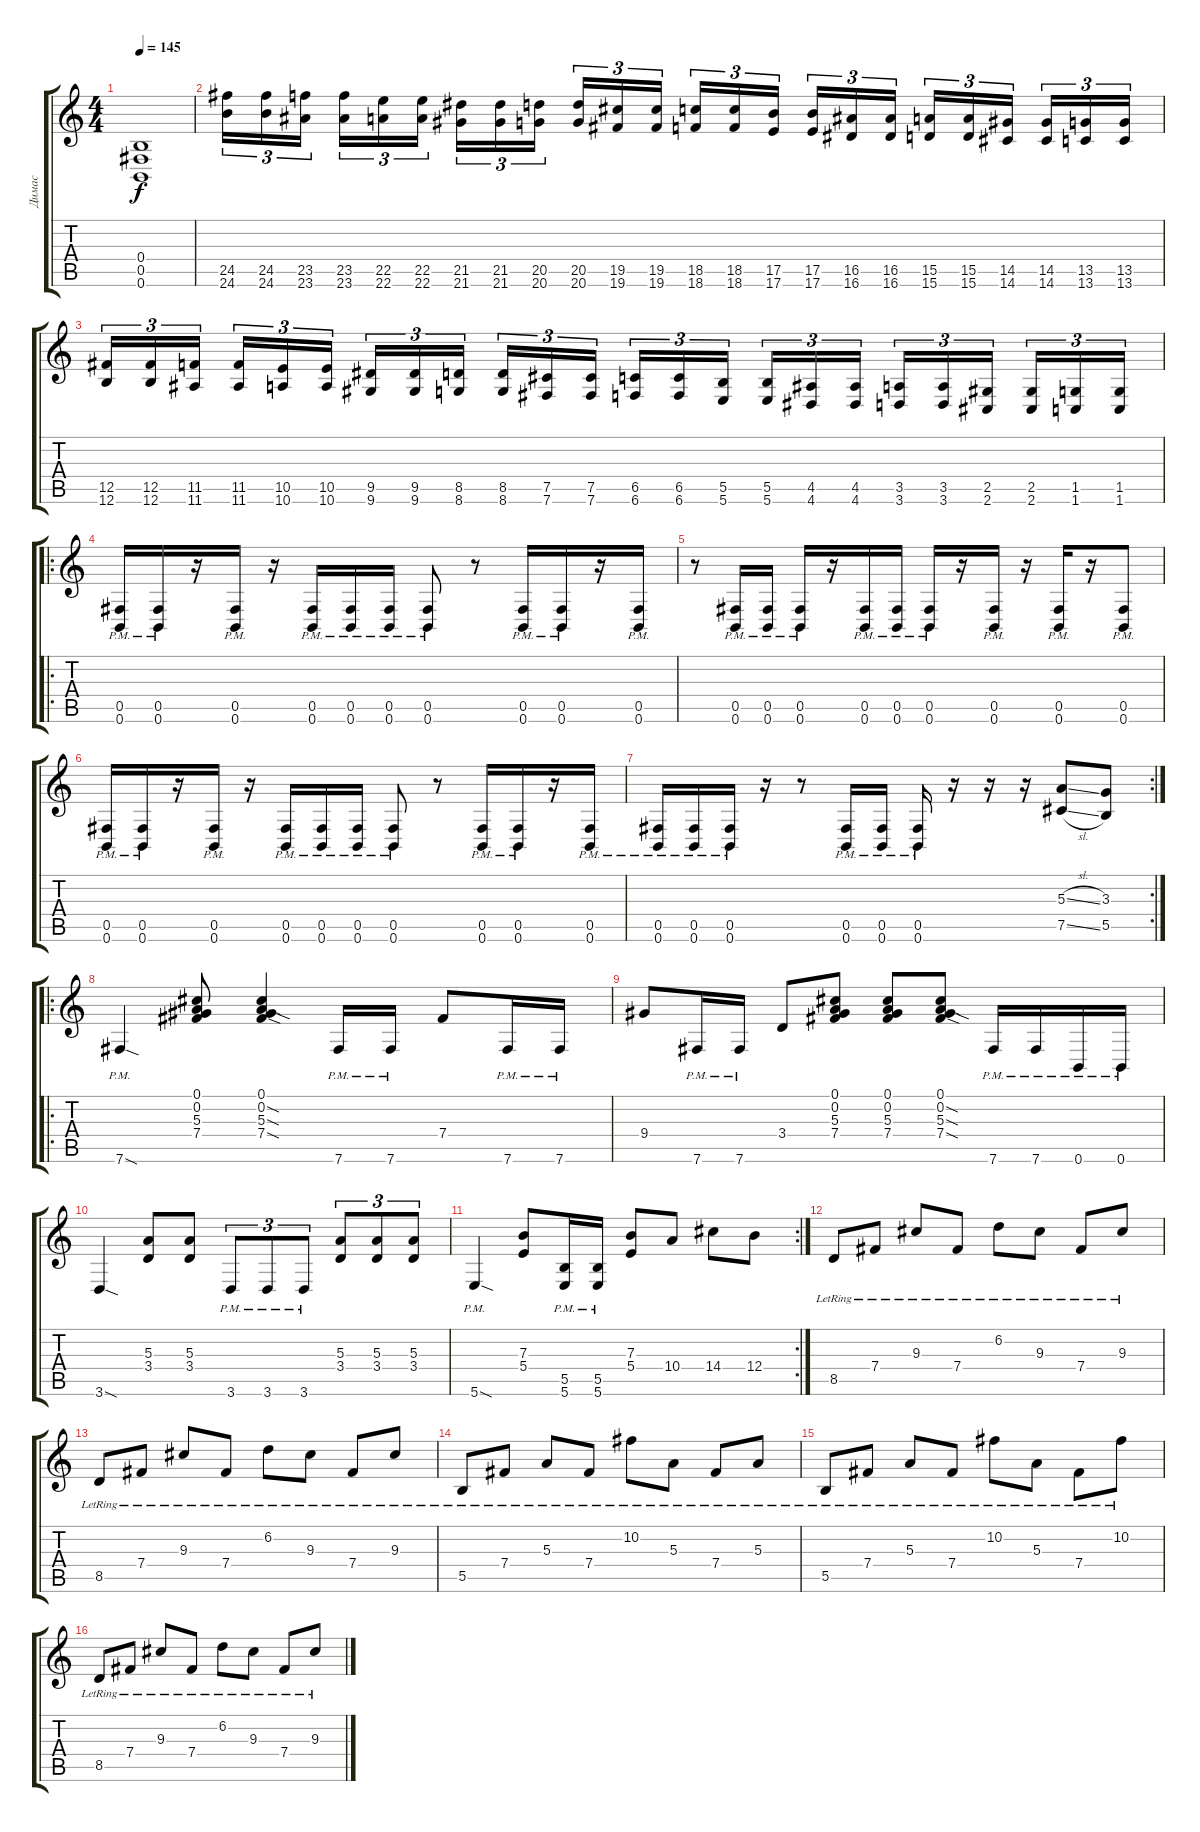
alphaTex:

\track ("Димас" "Димас") {instrument electricguitarclean}
\staff {score tabs}
\tuning (Db4 Ab3 E3 B2 Gb2 B1) {hide}
\ts (4 4)
\tempo 145
\clef g2
\ks c
(0.4{t} 0.5{t} 0.6{t}).1{dy f} |
(24.5 24.6).16{tu (3 2)} (24.5 24.6).16{tu (3 2)} (23.5 23.6).16{tu (3 2) beam splitsecondary} (23.5 23.6).16{tu (3 2)} (22.5 22.6).16{tu (3 2)} (22.5 22.6).16{tu (3 2)} (21.5 21.6).16{tu (3 2)} (21.5 21.6).16{tu (3 2)} (20.5 20.6).16{tu (3 2) beam splitsecondary} (20.5 20.6).16{tu (3 2)} (19.5 19.6).16{tu (3 2)} (19.5 19.6).16{tu (3 2)} (18.5 18.6).16{tu (3 2)} (18.5 18.6).16{tu (3 2)} (17.5 17.6).16{tu (3 2) beam splitsecondary} (17.5 17.6).16{tu (3 2)} (16.5 16.6).16{tu (3 2)} (16.5 16.6).16{tu (3 2)} (15.5 15.6).16{tu (3 2)} (15.5 15.6).16{tu (3 2)} (14.5 14.6).16{tu (3 2) beam splitsecondary} (14.5 14.6).16{tu (3 2)} (13.5 13.6).16{tu (3 2)} (13.5 13.6).16{tu (3 2)} |
(12.5 12.6).16{tu (3 2)} (12.5 12.6).16{tu (3 2)} (11.5 11.6).16{tu (3 2) beam splitsecondary} (11.5 11.6).16{tu (3 2)} (10.5 10.6).16{tu (3 2)} (10.5 10.6).16{tu (3 2)} (9.5 9.6).16{tu (3 2)} (9.5 9.6).16{tu (3 2)} (8.5 8.6).16{tu (3 2) beam splitsecondary} (8.5 8.6).16{tu (3 2)} (7.5 7.6).16{tu (3 2)} (7.5 7.6).16{tu (3 2)} (6.5 6.6).16{tu (3 2)} (6.5 6.6).16{tu (3 2)} (5.5 5.6).16{tu (3 2) beam splitsecondary} (5.5 5.6).16{tu (3 2)} (4.5 4.6).16{tu (3 2)} (4.5 4.6).16{tu (3 2)} (3.5 3.6).16{tu (3 2)} (3.5 3.6).16{tu (3 2)} (2.5 2.6).16{tu (3 2) beam splitsecondary} (2.5 2.6).16{tu (3 2)} (1.5 1.6).16{tu (3 2)} (1.5 1.6).16{tu (3 2)} |
\ro
(0.5{pm} 0.6{pm}).16 (0.5{pm} 0.6{pm}).16 r.16 (0.5{pm} 0.6{pm}).16 r.16 (0.5{pm} 0.6{pm}).16 (0.5{pm} 0.6{pm}).16 (0.5{pm} 0.6{pm}).16 (0.5{pm} 0.6{pm}).8 r.8 (0.5{pm} 0.6{pm}).16 (0.5{pm} 0.6{pm}).16 r.16 (0.5{pm} 0.6{pm}).16 |
r.8 (0.5{pm} 0.6{pm}).16 (0.5{pm} 0.6{pm}).16 (0.5{pm} 0.6{pm}).16 r.16 (0.5{pm} 0.6{pm}).16 (0.5{pm} 0.6{pm}).16 (0.5{pm} 0.6{pm}).16 r.16 (0.5{pm} 0.6{pm}).16 r.16 (0.5{pm} 0.6{pm}).16 r.16 (0.5{pm} 0.6{pm}).8 |
(0.5{pm} 0.6{pm}).16 (0.5{pm} 0.6{pm}).16 r.16 (0.5{pm} 0.6{pm}).16 r.16 (0.5{pm} 0.6{pm}).16 (0.5{pm} 0.6{pm}).16 (0.5{pm} 0.6{pm}).16 (0.5{pm} 0.6{pm}).8 r.8 (0.5{pm} 0.6{pm}).16 (0.5{pm} 0.6{pm}).16 r.16 (0.5{pm} 0.6{pm}).16 |
\rc 2
(0.5{pm} 0.6{pm}).16 (0.5{pm} 0.6{pm}).16 (0.5{pm} 0.6{pm}).16 r.16 r.8 (0.5{pm} 0.6{pm}).16 (0.5{pm} 0.6{pm}).16 (0.5{pm} 0.6{pm}).16 r.16 r.16 r.16 (5.3{sl} 7.5{sl}).8 (3.3 5.5).8 |
\ro
7.6{sod pm}.4 (0.1 0.2 5.3 7.4).8 (0.1 0.2{sod} 5.3{sod} 7.4{sod}).4 7.6{pm}.16 7.6{pm}.16 7.4.8 7.6{pm}.16 7.6{pm}.16 |
9.4.8 7.6{pm}.16 7.6{pm}.16 3.4.8 (0.1 0.2 5.3 7.4).8 (0.1 0.2 5.3 7.4).8 (0.1 0.2{sod} 5.3{sod} 7.4{sod}).8 7.6{pm}.16 7.6{pm}.16 0.6{pm}.16 0.6{pm}.16 |
3.6{sod}.4 (5.3 3.4).8 (5.3 3.4).8 3.6{pm}.8{tu (3 2)} 3.6{pm}.8{tu (3 2)} 3.6{pm}.8{tu (3 2)} (5.3 3.4).8{tu (3 2)} (5.3 3.4).8{tu (3 2)} (5.3 3.4).8{tu (3 2)} |
\rc 2
5.6{sod pm}.4 (7.3 5.4).8 (5.5 5.6{pm}).16 (5.5 5.6{pm}).16 (7.3 5.4).8 10.4.8 14.4.8 12.4.8 |
8.5{lr}.8{instrument electricguitarclean} 7.4{lr}.8 9.3{lr}.8 7.4{lr}.8 6.2{lr}.8 9.3{lr}.8 7.4{lr}.8 9.3{lr}.8 |
8.5{lr}.8{instrument electricguitarclean} 7.4{lr}.8 9.3{lr}.8 7.4{lr}.8 6.2{lr}.8 9.3{lr}.8 7.4{lr}.8 9.3{lr}.8 |
5.5{lr}.8{instrument electricguitarclean} 7.4{lr}.8 5.3{lr}.8 7.4{lr}.8 10.2{lr}.8 5.3{lr}.8 7.4{lr}.8 5.3{lr}.8 |
5.5{lr}.8{instrument electricguitarclean} 7.4{lr}.8 5.3{lr}.8 7.4{lr}.8 10.2{lr}.8 5.3{lr}.8 7.4{lr}.8 10.2{lr}.8 |
8.5{lr}.8{instrument electricguitarclean} 7.4{lr}.8 9.3{lr}.8 7.4{lr}.8 6.2{lr}.8 9.3{lr}.8 7.4{lr}.8 9.3{lr}.8
